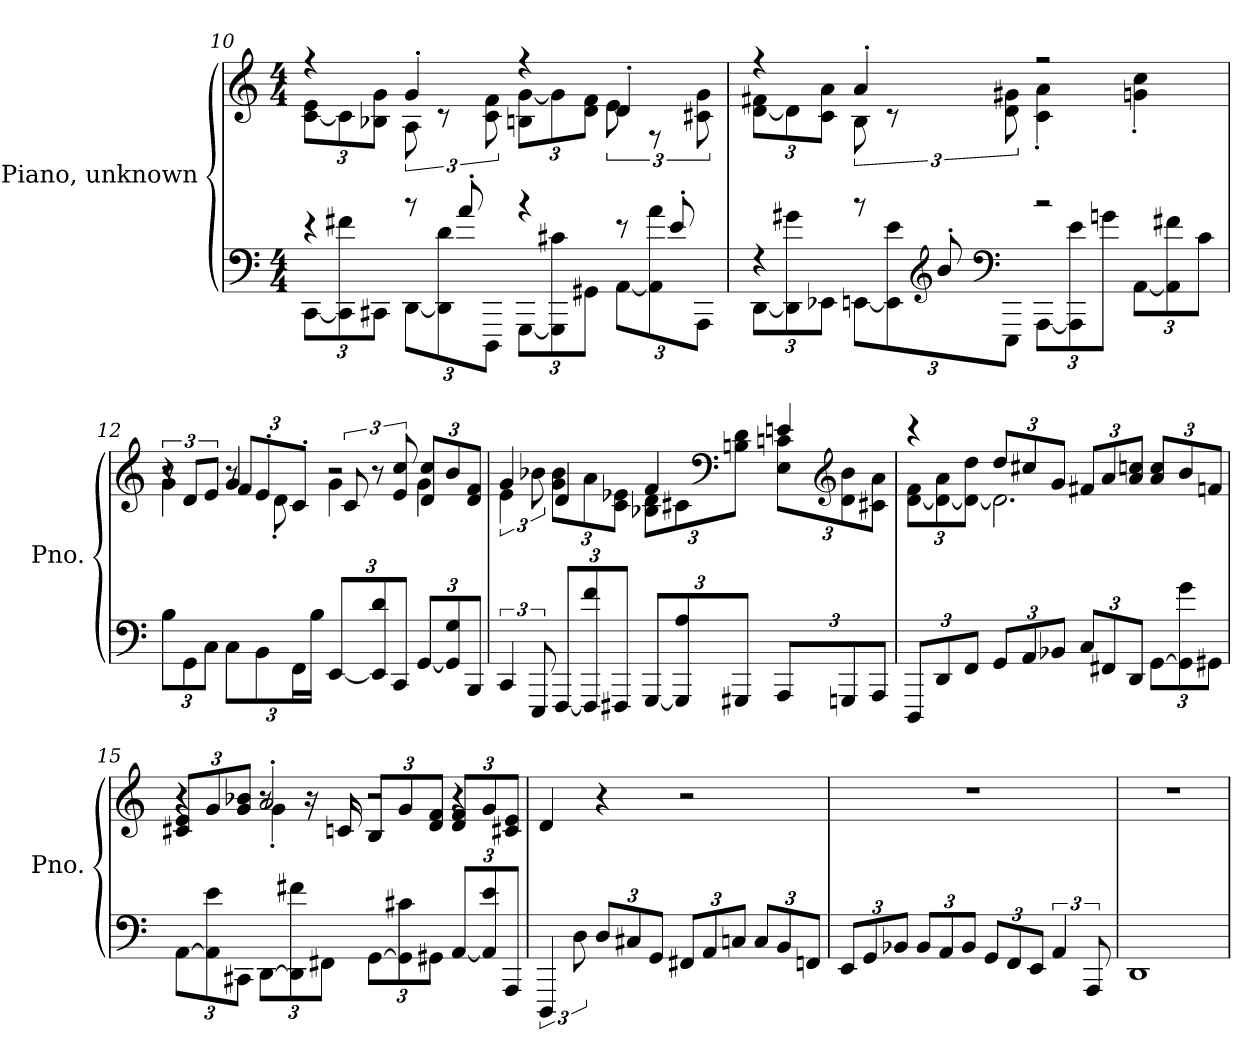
**kern	**kern
*part1	*part1
*staff2	*staff1
*I"Piano, unknown	*
*I'Pno.	*
*clefF4	*clefG2
*k[]	*k[]
*M4/4	*M4/4
=10	=10
*^	*^
*	*Xbrackettup	*	*Xbrackettup
4r	[12CC\L	4r	[12c\ 12e\L
.	12CC\] 12f#X\	.	12c\]
.	12CC#X\J	.	12B-X\ 12g\J
*	*	*	*brackettup
8r	[12DD\L	4g'/	12A\
.	12DD\] 12d\	.	12r
8a'/	.	.	.
.	12DDD\J	.	12c\ 12f\
*	*	*	*Xbrackettup
4r	[12GGG\L	4r	12Bn\ [12g\L
.	12GGG\] 12c#X\	.	12g\]
.	12GG#X\J	.	12d\ 12f\J
*	*	*	*brackettup
8r	[12AA\L	4d'/	12e\
.	12AA\] 12a\	.	12r
8e'/	.	.	.
.	12AAA\J	.	12c#X\ 12g\
!!LO:LB:g=z	!!
=11	=11	=11	=11
*	*	*	*Xbrackettup
4r	[12DD\L	4r	[12d\ 12f#X\L
.	12DD\] 12g#X\	.	12d\]
.	12EE-X\J	.	12c\ 12a\J
*	*	*	*brackettup
8r	[12EEn\L	4a'/	12B\
.	12EE\] 12e\	.	12r
*clefG2	*	*	*
8b'/	.	.	.
*clefF4	*	*	*
.	12EEE\J	.	12d\ 12g#X\
2r	[12AAA\L	2r	4c\' 4a\'
.	12AAA\] 12e\	.	.
.	12gn\J	.	.
.	[12AA\L	.	4gn\' 4cc\'
.	12AA\] 12f#X\	.	.
.	12c\J	.	.
*v	*v	*	*
=12	=12	=12
*	*	*^
12B\L	4r	4g\	12r
12GG\	.	.	12d/L
12C\J	.	.	12e/J
*	*	*	*Xbrackettup
12C\L	4g/	8r	12f/L
12BB\	.	.	12e'/
.	.	8d'\	.
24FF\L	.	.	12c'/J
24B\JJ	.	.	.
*	*	*	*brackettup
[12EE/L	2r	4g\	12c/
12EE/] 12d/	.	.	12r
12CC/J	.	.	12e/ 12cc/
*	*	*	*Xbrackettup
[12GG/L	.	4g\	12d/ 12cc/L
12GG/] 12G/	.	.	12b/
12BBB/J	.	.	12d/ 12f/J
*	*	*v	*v
!!LO:PB:g=z
=13	=13	=13
*brackettup	*	*brackettup
6CC/	4g/	6e\
12EEE/	.	12b-X\
*Xbrackettup	*	*Xbrackettup
[12FFF/L	4d/	12g\ 12b-\L
12FFF/] 12f/	.	12a\
12FFF#X/J	.	12c\ 12e-X\J
[12GGG/L	4f/	12B-X\ 12d\L
12GGG/] 12A/	.	12c#X\
*	*clefF4	*
12GGG#X/J	.	12Bn\ 12d\J
12AAA/L	4en/	12E\ 12cn\L
*	*clefG2	*
12GGGn/	.	12d\ 12b-\
12AAA/J	.	12c#X\ 12a\J
=14	=14	=14
12DDD/L	4r	[12d\ 12f\L
12DD/	.	12d\_ 12a\
12FF/J	.	12d\_ 12dd\J
12GG/L	12dd/L	2.d\]
12AA/	12cc#X/	.
12BB-X/J	12g/J	.
12C/L	12f#X/L	.
12FF#X/	12a/	.
12DD/J	12a/ 12ccn/J	.
[12GG\L	12a/ 12cc/L	.
12GG\] 12g\	12b/	.
12GG#X\J	12fn/J	.
!!LO:LB:g=z
=15	=15	=15
*	*	*^
[12AA\L	4r	4r	12c#X/ 12e/L
12AA\] 12e\	.	.	12g/
12CC#X\J	.	.	12g/ 12b-X/J
[12DD\L	2a'/	4g'\	8r
12DD\] 12f#X\	.	.	.
.	.	.	16r
12FF#X\J	.	.	.
.	.	.	16cn/
[12GG\L	.	2r	12B/L
12GG\] 12c#X\	.	.	12g/
12GG#X\J	.	.	12d/ 12f/J
[12AA/L	4r	.	12d/ 12f/L
12AA/] 12e/	.	.	12g/
12AAA/J	.	.	12c#X/ 12e/J
*	*v	*v	*v
=16	=16
*brackettup	*
6DDD/	4d/
12D\	.
*Xbrackettup	*
12D/L	4r
12C#X/	.
12GG/J	.
12FF#X/L	2r
12AA/	.
12Cn/J	.
12C/L	.
12BB/	.
12FFn/J	.
!!LO:LB:g=z
=17	=17
12EE/L	1r
12GG/	.
12BB-X/J	.
12BB-/L	.
12AA/	.
12BB-/J	.
12GG/L	.
12FF/	.
12EE/J	.
*brackettup	*
6AA/	.
12AAA/	.
=18	=18
1DD	1r
=	=
*-	*-
